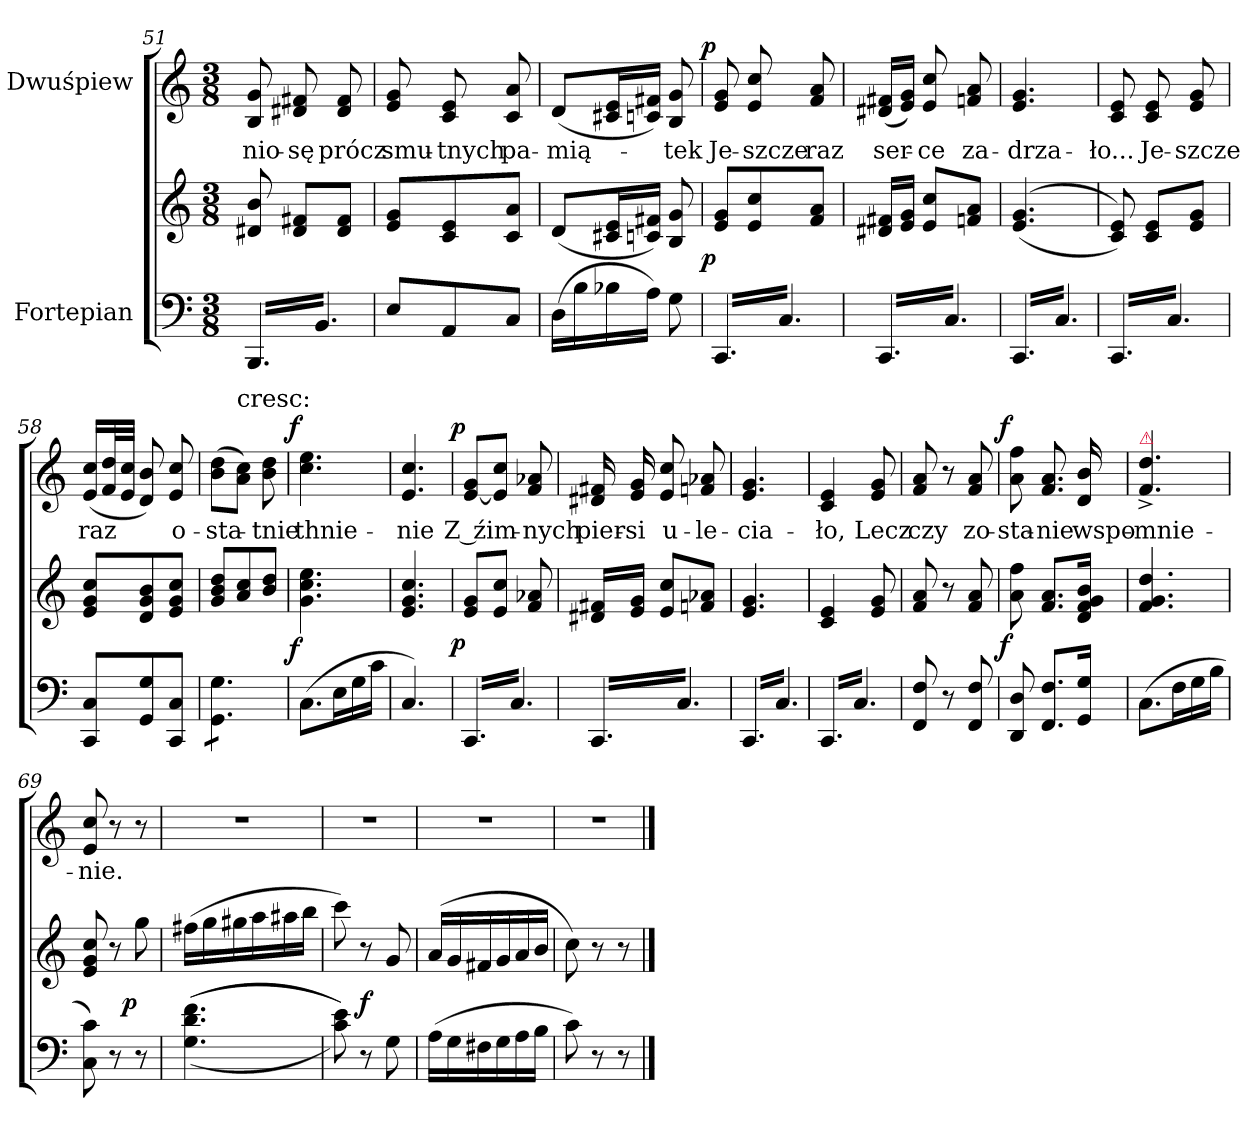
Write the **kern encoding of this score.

**kern	**kern	**dynam	**kern	**text	**dynam
*part2	*part2	*part2	*part1	*part1	*part1
*staff3	*staff2	*staff2/3	*staff1	*staff1	*staff1
*I"Fortepian	*	*	*I"Dwuśpiew	*	*
*clefF4	*clefG2	*	*clefG2	*	*
*k[]	*k[]	*	*k[]	*	*
*M3/8	*M3/8	*	*M3/8	*	*
=51	=51	=51	=51	=51	=51
*tremolo	*	*	*	*	*
(16BBB/LL	8d#X/ 8b/	.	8B/ 8g/	-nio-	.
16BB/)	.	.	.	.	.
16BBB/	8d#/ 8f#X/L	.	8d#X/ 8f#X/	-sę	.
16BB/)	.	.	.	.	.
16BBB/	8d#/ 8f#/J	.	8d#/ 8f#/	prócz	.
16BB/)JJ	.	.	.	.	.
*Xtremolo	*	*	*	*	*
=52	=52	=52	=52	=52	=52
8E/L	8e/ 8g/L	.	8e/ 8g/	smu-	.
.	.	.	.	.	.
8AA/	8c/ 8e/	.	8c/ 8e/	-tnych	.
8C/J	8c/ 8a/J	.	8c/ 8a/	pa-	.
=53	=53	=53	=53	=53	=53
(16D\LL	(>8d/L	.	(>8d/L	-mią-	.
16B\	.	.	.	.	.
16B-X\	16c#X/ 16e/L	.	16c#X/ 16e/L	.	.
16A\JJ)	16cn/ 16f#X/JJ)	.	16cn/ 16f#X/JJ)	.	.
8G\	8B/ 8g/	.	8B/ 8g/	tek	.
=54	=54	=54	=54	=54	=54
!	!	!LO:DY:rj	!	!	!LO:DY:a:rj
*tremolo	*	*	*	*	*
(16CC/LL	8e/ 8g/L	p	8e/ 8g/	Je-	p
16C/)	.	.	.	.	.
16CC/	8e/ 8cc/	.	8e/ 8cc/	-szcze	.
16C/)	.	.	.	.	.
16CC/	8f/ 8a/J	.	8f/ 8a/	raz	.
16C/)JJ	.	.	.	.	.
=55	=55	=55	=55	=55	=55
(16CC/LL	16d#X/ 16f#X/LL	.	(16d#X/ 16f#X/LL	ser-	.
16C/)	16e/ 16g/JJ	.	16e/ 16g/JJ)	.	.
16CC/	8e/ 8cc/L	.	8e/ 8cc/	-ce	.
16C/)	.	.	.	.	.
16CC/	8fn/ 8a/J	.	8fn/ 8a/	za-	.
16C/)JJ	.	.	.	.	.
=56	=56	=56	=56	=56	=56
(16CC/LL	(<(>4.e/ 4.g/	.	4.e/ 4.g/	-drza-	.
16C/)	.	.	.	.	.
16CC/	.	.	.	.	.
16C/)	.	.	.	.	.
16CC/	.	.	.	.	.
16C/)JJ	.	.	.	.	.
=57	=57	=57	=57	=57	=57
(16CC/LL	8c/ 8e/))	.	8c/ 8e/	-ło...	.
16C/)	.	.	.	.	.
16CC/	8c/ 8e/L	.	8c/ 8e/	Je-	.
16C/)	.	.	.	.	.
16CC/	8e/ 8g/J	.	8e/ 8g/	-szcze	.
16C/)JJ	.	.	.	.	.
*Xtremolo	*	*	*	*	*
=58	=58	=58	=58	=58	=58
8CC/ 8C/L	8e/ 8g/ 8cc/L	.	(16e/ 16cc/LL	raz	.
.	.	.	32f/ 32dd/L	.	.
.	.	.	32e/ 32cc/JJJ	.	.
8GG/ 8G/	8d/ 8g/ 8b/	.	8d/ 8b/)	.	.
8CC/ 8C/J	8e/ 8g/ 8cc/J	.	8e/ 8cc/	o-	.
=59	=59	=59	=59	=59	=59
*tremolo	*	*	*	*	*
8GG\ 8G\L	8g/ 8b/ 8dd/L	.	(8b\ 8dd\L	-sta-	.
!	!	!	!LO:TX:a:t=cresc&colon;	!	!
8GG\ 8G\	8a/ 8cc/	.	8a\ 8cc\J)	.	.
8GG\ 8G\J	8b/ 8dd/J	.	8b\ 8dd\	-tnie	.
*Xtremolo	*	*	*	*	*
=60	=60	=60	=60	=60	=60
!	!	!LO:DY:rj	!	!	!LO:DY:a:rj
(8.C\L	4.g\ 4.cc\ 4.ee\	f	4.cc\ 4.ee\	thnie-	f
16E\L	.	.	.	.	.
16G\	.	.	.	.	.
16c\JJ	.	.	.	.	.
=61	=61	=61	=61	=61	=61
4.C/)	4.e/ 4.g/ 4.cc/	.	4.e/ 4.cc/	-nie	.
=62	=62	=62	=62	=62	=62
!	!	!LO:DY:rj	!	!	!LO:DY:a:rj
*tremolo	*	*	*	*	*
(16CC/LL	8e/ 8g/L	p	[8e/ 8g/L	Z źim-	p
16C/)	.	.	.	.	.
16CC/	8e/ 8cc/J	.	8e]/ 8cc/J	.	.
16C/)	.	.	.	.	.
16CC/	8f/ 8a-X/	.	8f/ 8a-X/	-nych	.
16C/)JJ	.	.	.	.	.
=63	=63	=63	=63	=63	=63
(16CC/LL	16d#X/ 16f#X/LL	.	16d#X/ 16f#X/	pier-	.
16C/)	16e/ 16g/JJ	.	16e/ 16g/	-si	.
16CC/	8e/ 8cc/L	.	8e/ 8cc/	u-	.
16C/)	.	.	.	.	.
16CC/	8fn/ 8a-X/J	.	8fn/ 8a-X/	-le-	.
16C/)JJ	.	.	.	.	.
=64	=64	=64	=64	=64	=64
(16CC/LL	4.e/ 4.g/	.	4.e/ 4.g/	-cia-	.
16C/)	.	.	.	.	.
16CC/	.	.	.	.	.
16C/)	.	.	.	.	.
16CC/	.	.	.	.	.
16C/)JJ	.	.	.	.	.
=65	=65	=65	=65	=65	=65
(16CC/LL	4c/ 4e/	.	4c/ 4e/	-ło,	.
16C/)	.	.	.	.	.
16CC/	.	.	.	.	.
16C/)	.	.	.	.	.
16CC/	8e/ 8g/	.	8e/ 8g/	Lecz	.
16C/)JJ	.	.	.	.	.
*Xtremolo	*	*	*	*	*
=66	=66	=66	=66	=66	=66
8FF/ 8F/	8f/ 8a/	.	8f/ 8a/	czy	.
.	.	.	.	.	.
8r	8r	.	8r	.	.
8FF/ 8F/	8f/ 8a/	.	8f/ 8a/	zo-	.
=67	=67	=67	=67	=67	=67
!	!	!LO:DY:rj	!	!	!LO:DY:a:rj
8DD/ 8D/	8a\ 8ff\	f	8a\ 8ff\	-sta-	f
8.FF/ 8.F/L	8.f/ 8.a/L	.	8.f/ 8.a/	-nie	.
16GG/ 16G/Jk	16d/ 16f/ 16g/ 16b/Jk	.	16d/ 16b/	wspo-	.
=68	=68	=68	=68	=68	=68
!	!	!	!LO:TX:a:color=crimson:t=⚠	!	!
(8.C\L	4.f/ 4.g/ 4.dd/	.	4.f^/ 4.dd^/	-mnie-	.
16F\L	.	.	.	.	.
16G\	.	.	.	.	.
16B\JJ	.	.	.	.	.
=69	=69	=69	=69	=69	=69
8C\ 8c\)	8e/ 8g/ 8cc/	.	8e/ 8cc/	-nie.	.
8r	8r	.	8r	.	.
!	!	!LO:DY:rj	!	!	!
8r	8gg\	p	8r	.	.
=70	=70	=70	=70	=70	=70
(<(>(>4.G\ 4.d\ 4.f\	(16ff#X\LL	.	4.r	.	.
.	16gg\	.	.	.	.
.	16gg#X\	.	.	.	.
.	16aa\	.	.	.	.
.	16aa#X\	.	.	.	.
.	16bb\JJ	.	.	.	.
=71	=71	=71	=71	=71	=71
8c\ 8e\)))	8ccc\)	.	4.r	.	.
8r	8r	f	.	.	.
8G\	8g/	.	.	.	.
=72	=72	=72	=72	=72	=72
(16A\LL	(<16a/LL	.	4.r	.	.
16G\	16g/	.	.	.	.
16F#X\	16f#X/	.	.	.	.
16G\	16g/	.	.	.	.
16A\	16a/	.	.	.	.
16B\JJ	16b/JJ	.	.	.	.
=73	=73	=73	=73	=73	=73
8c\)	8cc\)	.	4.r	.	.
8r	8r	.	.	.	.
8r	8r	.	.	.	.
==	==	==	==	==	==
*-	*-	*-	*-	*-	*-
